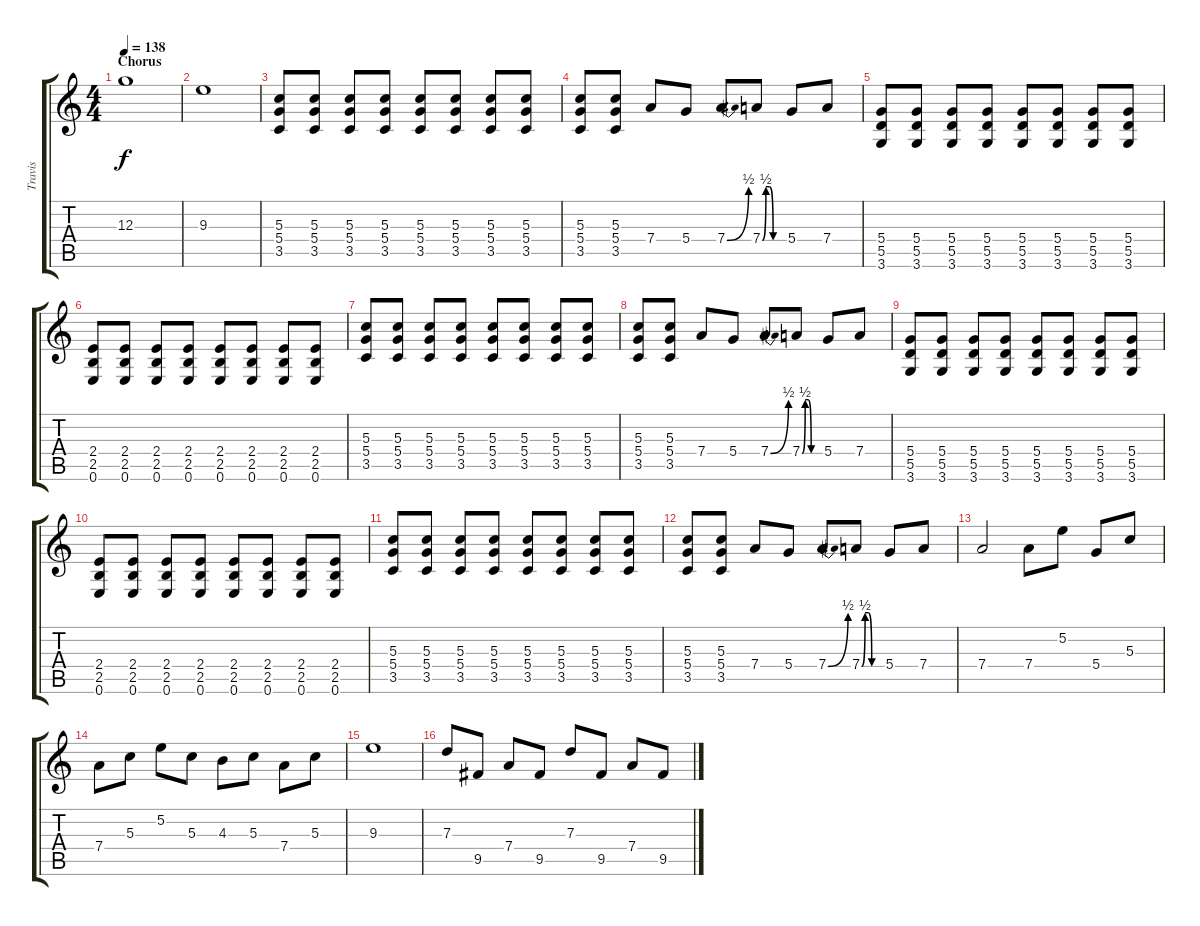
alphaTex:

\track ("Travis" "Travis") {instrument distortionguitar}
\staff {score tabs}
\tuning (E4 B3 G3 D3 A2 E2) {hide}
\ts (4 4)
\section ("" "Chorus")
\tempo 138
\clef g2
\ks c
12.3.1{dy f} |
9.3.1 |
(5.3 5.4 3.5).8 (5.3 5.4 3.5).8 (5.3 5.4 3.5).8 (5.3 5.4 3.5).8 (5.3 5.4 3.5).8 (5.3 5.4 3.5).8 (5.3 5.4 3.5).8 (5.3 5.4 3.5).8 |
(5.3 5.4 3.5).8 (5.3 5.4 3.5).8 7.4.8 5.4.8 7.4{be (bend 0 0 60 2)}.8 7.4{be (custom 0 0 10 2 20 2 30 0 60 0)}.8 5.4.8 7.4.8 |
(5.4 5.5 3.6).8 (5.4 5.5 3.6).8 (5.4 5.5 3.6).8 (5.4 5.5 3.6).8 (5.4 5.5 3.6).8 (5.4 5.5 3.6).8 (5.4 5.5 3.6).8 (5.4 5.5 3.6).8 |
(2.4 2.5 0.6).8 (2.4 2.5 0.6).8 (2.4 2.5 0.6).8 (2.4 2.5 0.6).8 (2.4 2.5 0.6).8 (2.4 2.5 0.6).8 (2.4 2.5 0.6).8 (2.4 2.5 0.6).8 |
(5.3 5.4 3.5).8 (5.3 5.4 3.5).8 (5.3 5.4 3.5).8 (5.3 5.4 3.5).8 (5.3 5.4 3.5).8 (5.3 5.4 3.5).8 (5.3 5.4 3.5).8 (5.3 5.4 3.5).8 |
(5.3 5.4 3.5).8 (5.3 5.4 3.5).8 7.4.8 5.4.8 7.4{be (bend 0 0 60 2)}.8 7.4{be (custom 0 0 10 2 20 2 30 0 60 0)}.8 5.4.8 7.4.8 |
(5.4 5.5 3.6).8 (5.4 5.5 3.6).8 (5.4 5.5 3.6).8 (5.4 5.5 3.6).8 (5.4 5.5 3.6).8 (5.4 5.5 3.6).8 (5.4 5.5 3.6).8 (5.4 5.5 3.6).8 |
(2.4 2.5 0.6).8 (2.4 2.5 0.6).8 (2.4 2.5 0.6).8 (2.4 2.5 0.6).8 (2.4 2.5 0.6).8 (2.4 2.5 0.6).8 (2.4 2.5 0.6).8 (2.4 2.5 0.6).8 |
(5.3 5.4 3.5).8 (5.3 5.4 3.5).8 (5.3 5.4 3.5).8 (5.3 5.4 3.5).8 (5.3 5.4 3.5).8 (5.3 5.4 3.5).8 (5.3 5.4 3.5).8 (5.3 5.4 3.5).8 |
(5.3 5.4 3.5).8 (5.3 5.4 3.5).8 7.4.8 5.4.8 7.4{be (bend 0 0 60 2)}.8 7.4{be (custom 0 0 10 2 20 2 30 0 60 0)}.8 5.4.8 7.4.8 |
7.4.2 7.4.8 5.2.8 5.4.8 5.3.8 |
7.4.8 5.3.8 5.2.8 5.3.8 4.3.8 5.3.8 7.4.8 5.3.8 |
9.3.1 |
7.3.8 9.5.8 7.4.8 9.5.8 7.3.8 9.5.8 7.4.8 9.5.8
